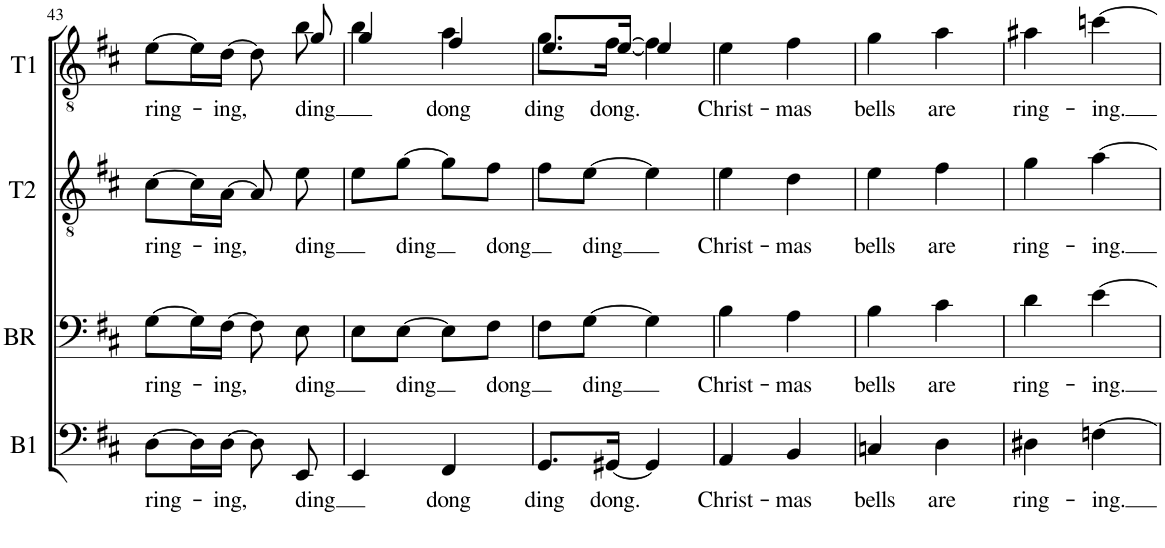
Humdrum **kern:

**kern	**text	**kern	**text	**kern	**text	**kern	**text
*part4	*part4	*part3	*part3	*part2	*part2	*part1	*part1
*staff4	*staff4	*staff3	*staff3	*staff2	*staff2	*staff1	*staff1
*I"BS	*	*I"BR	*	*I"T2	*	*I"T1	*
*I'B1	*	*I'BR	*	*I'T2	*	*I'T1	*
!!LO:PB:g=z
*clefF4	*	*clefF4	*	*clefGv2	*	*clefGv2	*
*k[f#c#]	*	*k[f#c#]	*	*k[f#c#]	*	*k[f#c#]	*
*M2/4	*	*M2/4	*	*M2/4	*	*M2/4	*
=43	=43	=43	=43	=43	=43	=43	=43
!	!LO:LY:b	!	!LO:LY:b	!	!LO:LY:b	!	!LO:LY:b
*	*	*	*	*	*	*^	*
[8D\L	ring-	[8G\L	ring-	[8c#\L	ring-	[8e\L	4.ryy	ring-
16D\L]	.	16G\L]	.	16c#\L]	.	16e\L]	.	.
!	!LO:LY:b	!	!LO:LY:b	!	!LO:LY:b	!	!	!LO:LY:b
[16D\JJ	-ing,	[16F#\JJ	-ing,	[16A\JJ	-ing,	[16d\JJ	.	-ing,
8D\]	.	8F#\]	.	8A/]	.	8d\]	.	.
!	!LO:LY:b	!	!LO:LY:b	!	!LO:LY:b	!	!	!LO:LY:b
8EE/	ding	8E\	ding	8e\	ding	8g/	8b\	ding
=44	=44	=44	=44	=44	=44	=44	=44	=44
4EE/	.	8E\L	.	8e\L	.	4g/	4b\	.
!	!	!	!LO:LY:b	!	!LO:LY:b	!	!	!
.	.	[8E\J	ding	[8g\J	ding	.	.	.
!	!LO:LY:b	!	!	!	!	!	!	!LO:LY:b
4FF#/	dong	8E\L]	.	8g\L]	.	4f#/	4a\	dong
!	!	!	!LO:LY:b	!	!LO:LY:b	!	!	!
.	.	8F#\J	dong	8f#\J	dong	.	.	.
=45	=45	=45	=45	=45	=45	=45	=45	=45
!	!LO:LY:b	!	!	!	!	!	!	!LO:LY:b
8.GG/L	ding	8F#\L	.	8f#\L	.	8.e/L	8.g\L	ding
!	!	!	!LO:LY:b	!	!LO:LY:b	!	!	!
.	.	[8G\J	ding	[8e\J	ding	.	.	.
!	!LO:LY:b	!	!	!	!	!	!	!LO:LY:b
[16GG#X/Jk	dong.	.	.	.	.	[16e/Jk	[16f#\Jk	dong.
4GG#/]	.	4G\]	.	4e\]	.	4e/]	4f#\]	.
=46	=46	=46	=46	=46	=46	=46	=46	=46
!	!LO:LY:b	!	!LO:LY:b	!	!LO:LY:b	!	!	!LO:LY:b
*	*	*	*	*	*	*v	*v	*
4AA/	Christ-	4B\	Christ-	4e\	Christ-	4e\	Christ-
!	!LO:LY:b	!	!LO:LY:b	!	!LO:LY:b	!	!LO:LY:b
4BB/	-mas	4A\	-mas	4d\	-mas	4f#\	-mas
=47	=47	=47	=47	=47	=47	=47	=47
!	!LO:LY:b	!	!LO:LY:b	!	!LO:LY:b	!	!LO:LY:b
4Cn/	bells	4B\	bells	4e\	bells	4g\	bells
!	!LO:LY:b	!	!LO:LY:b	!	!LO:LY:b	!	!LO:LY:b
4D\	are	4c#\	are	4f#\	are	4a\	are
=48	=48	=48	=48	=48	=48	=48	=48
!	!LO:LY:b	!	!LO:LY:b	!	!LO:LY:b	!	!LO:LY:b
4D#X\	ring-	4d\	ring-	4g\	ring-	4a#X\	ring-
!	!LO:LY:b	!	!LO:LY:b	!	!LO:LY:b	!	!LO:LY:b
[4Fn\	-ing.	[4e\	-ing.	[4a\	-ing.	[4ccn\	-ing.
=	=	=	=	=	=	=	=
*-	*-	*-	*-	*-	*-	*-	*-
